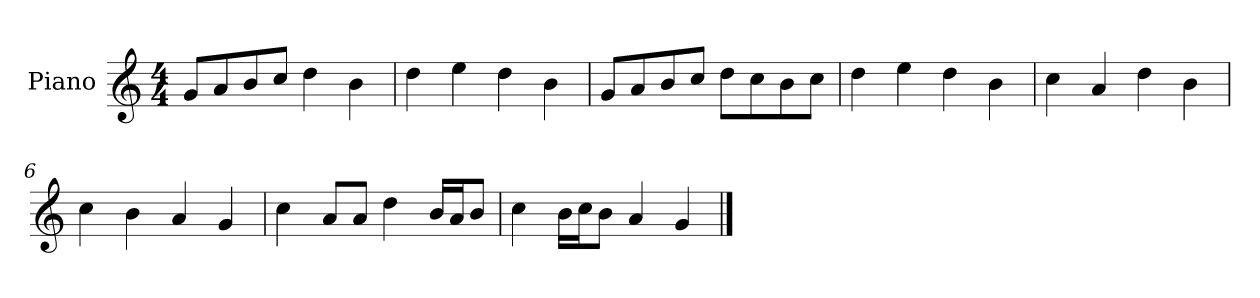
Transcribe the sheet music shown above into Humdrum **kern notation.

**kern
*part1
*staff1
*I"Piano
*I'P-no
*clefG2
*k[]
*M4/4
*MM90
=1
8g/L
8a/
8b/
8cc/J
4dd\
4b\
=2
4dd\
4ee\
4dd\
4b\
=3
8g/L
8a/
8b/
8cc/J
8dd\L
8cc\
8b\
8cc\J
=4
4dd\
4ee\
4dd\
4b\
=5
4cc\
4a/
4dd\
4b\
=6
4cc\
4b\
4a/
4g/
=7
4cc\
8a/L
8a/J
4dd\
16b/LL
16a/J
8b/J
!!LO:LB:g=z
=8
4cc\
16b\LL
16cc\J
8b\J
4a/
4g/
==
*-
